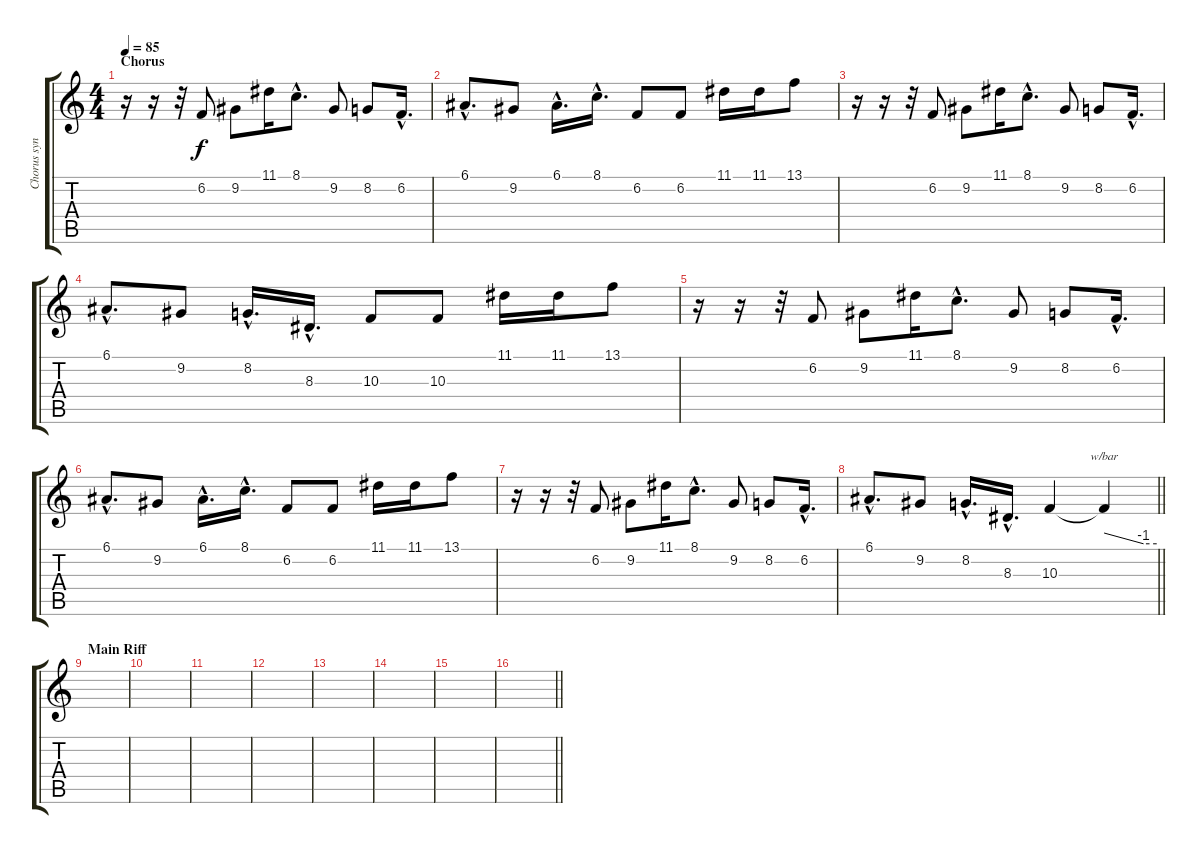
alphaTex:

\track ("Chorus synth" "Chorus syn") {instrument lead1square}
\staff {score tabs}
\tuning (E4 B3 G3 D3 A2 D2) {hide}
\ts (4 4)
\section ("" "Chorus")
\tempo 85
\clef g2
\ks c
r.16{dy f} r.16 r.32 6.2.8 9.2.8 11.1.16 8.1{hac}.8{d} 9.2.8 8.2.8 6.2{hac}.16{d} |
6.1{hac}.8{d} 9.2.8 6.1{hac}.16{d} 8.1{hac}.16{d} 6.2.8 6.2.8 11.1.16 11.1.16 13.1.8 |
r.16 r.16 r.32 6.2.8 9.2.8 11.1.16 8.1{hac}.8{d} 9.2.8 8.2.8 6.2{hac}.16{d} |
6.1{hac}.8{d} 9.2.8 8.2{hac}.16{d} 8.3{hac}.16{d} 10.3.8 10.3.8 11.1.16 11.1.16 13.1.8 |
r.16 r.16 r.32 6.2.8 9.2.8 11.1.16 8.1{hac}.8{d} 9.2.8 8.2.8 6.2{hac}.16{d} |
6.1{hac}.8{d} 9.2.8 6.1{hac}.16{d} 8.1{hac}.16{d} 6.2.8 6.2.8 11.1.16 11.1.16 13.1.8 |
r.16 r.16 r.32 6.2.8 9.2.8 11.1.16 8.1{hac}.8{d} 9.2.8 8.2.8 6.2{hac}.16{d} |
\barLineRight lightlight
6.1{hac}.8{d} 9.2.8 8.2{hac}.16{d} 8.3{hac}.16{d} 10.3.4 10.3{t}.4{tbe (custom default 0 0 45 -4 60 -4)} |
\section ("" "Main Riff")
|
|
|
|
|
|
|
\barLineRight lightlight
